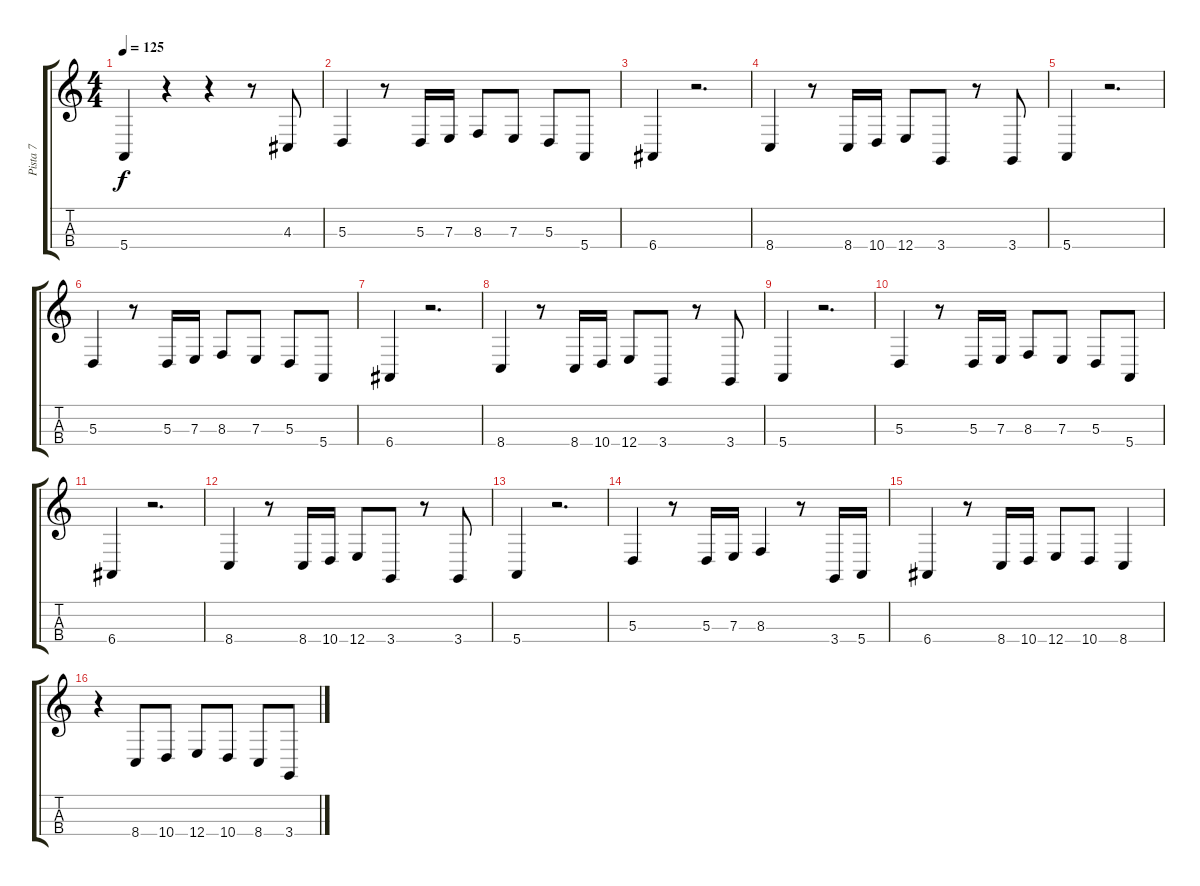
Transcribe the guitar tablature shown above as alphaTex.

\track ("Pista 7" "Pista 7") {instrument stringensemble1}
\staff {score tabs}
\tuning (G3 D3 A2 E2) {hide}
\ts (4 4)
\tempo 125
\clef g2
\ks c
5.4.4{dy f} r.4 r.4 r.8 4.3.8 |
5.3.4 r.8 5.3.16 7.3.16 8.3.8 7.3.8 5.3.8 5.4.8 |
6.4.4 r.2{d} |
8.4.4 r.8 8.4.16 10.4.16 12.4.8 3.4.8 r.8 3.4.8 |
5.4.4 r.2{d} |
5.3.4 r.8 5.3.16 7.3.16 8.3.8 7.3.8 5.3.8 5.4.8 |
6.4.4 r.2{d} |
8.4.4 r.8 8.4.16 10.4.16 12.4.8 3.4.8 r.8 3.4.8 |
5.4.4 r.2{d} |
5.3.4 r.8 5.3.16 7.3.16 8.3.8 7.3.8 5.3.8 5.4.8 |
6.4.4 r.2{d} |
8.4.4 r.8 8.4.16 10.4.16 12.4.8 3.4.8 r.8 3.4.8 |
5.4.4 r.2{d} |
5.3.4 r.8 5.3.16 7.3.16 8.3.4 r.8 3.4.16 5.4.16 |
6.4.4 r.8 8.4.16 10.4.16 12.4.8 10.4.8 8.4.4 |
r.4 8.4.8 10.4.8 12.4.8 10.4.8 8.4.8 3.4.8
